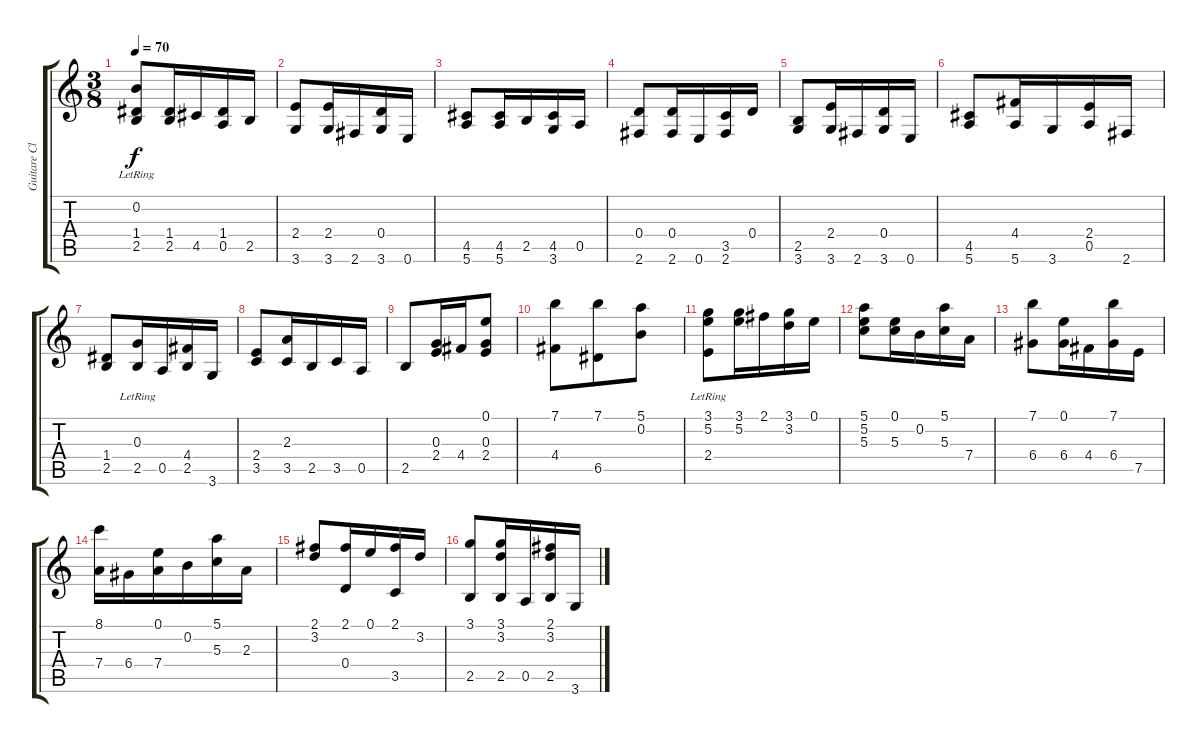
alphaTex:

\track ("Guitare Classique" "Guitare Cl") {instrument acousticguitarnylon}
\staff {score tabs}
\tuning (E4 B3 G3 D3 A2 E2) {hide}
\ts (3 8)
\tempo 70
\clef g2
\ks c
(0.2{lr} 1.4 2.5).8{dy f} (1.4 2.5).16 4.5.16 (1.4 0.5).16 2.5.16 |
(2.4 3.6).8 (2.4 3.6).16 2.6.16 (0.4 3.6).16 0.6.16 |
(4.5 5.6).8 (4.5 5.6).16 2.5.16 (4.5 3.6).16 0.5.16 |
(0.4 2.6).8 (0.4 2.6).16 0.6.16 (3.5 2.6).16 0.4.16 |
(2.5 3.6).8 (2.4 3.6).16 2.6.16 (0.4 3.6).16 0.6.16 |
(4.5 5.6).8 (4.4 5.6).16 3.6.16 (2.4 0.5).16 2.6.16 |
(1.4 2.5).8 (0.3{lr} 2.5).16 0.5.16 (4.4 2.5).16 3.6.16 |
(2.4 3.5).8 (2.3 3.5).16 2.5.16 3.5.16 0.5.16 |
2.5.8 (0.3 2.4).16 4.4.16 (0.1 0.3 2.4).8 |
(7.1 4.4).8 (7.1 6.5).8 (5.1 0.2).8 |
(3.1 5.2 2.4{lr}).8 (3.1 5.2).16 2.1.16 (3.1 3.2).16 0.1.16 |
(5.1 5.2 5.3).8 (0.1 5.3).16 0.2.16 (5.1 5.3).16 7.4.16 |
(7.1 6.4).8 (0.1 6.4).16 4.4.16 (7.1 6.4).16 7.5.16 |
(8.1 7.4).16 6.4.16 (0.1 7.4).16 0.2.16 (5.1 5.3).16 2.3.16 |
(2.1 3.2).8 (2.1 0.4).16 0.1.16 (2.1 3.5).16 3.2.16 |
(3.1 2.5).8 (3.1 3.2 2.5).16 0.5.16 (2.1 3.2 2.5).16 3.6.16
